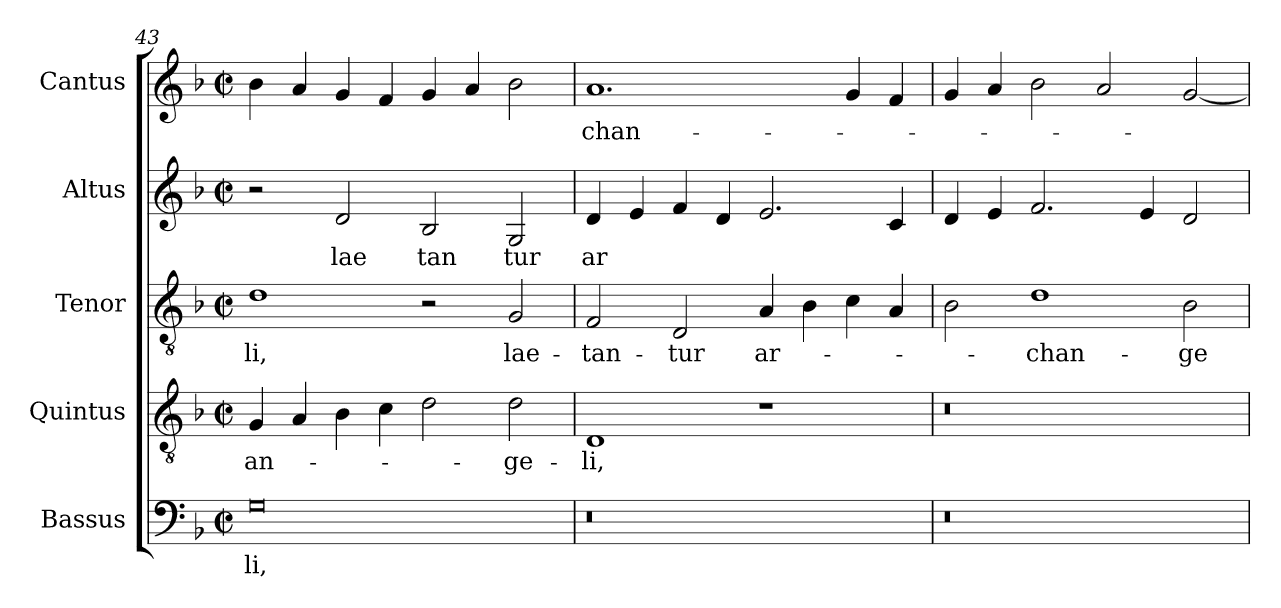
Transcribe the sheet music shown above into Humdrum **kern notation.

**kern	**text	**kern	**text	**kern	**text	**kern	**text	**kern	**text
*part5	*part5	*part4	*part4	*part3	*part3	*part2	*part2	*part1	*part1
*staff5	*staff5	*staff4	*staff4	*staff3	*staff3	*staff2	*staff2	*staff1	*staff1
*I"Bassus	*	*I"Quintus	*	*I"Tenor	*	*I"Altus	*	*I"Cantus	*
*clefF4	*	*clefGv2	*	*clefGv2	*	*clefG2	*	*clefG2	*
*k[b-]	*	*k[b-]	*	*k[b-]	*	*k[b-]	*	*k[b-]	*
*F:	*	*F:	*	*F:	*	*F:	*	*F:	*
*M2/2	*	*M2/2	*	*M2/2	*	*M2/2	*	*M2/2	*
*met(c|)	*	*met(c|)	*	*met(c|)	*	*met(c|)	*	*met(c|)	*
=43	=43	=43	=43	=43	=43	=43	=43	=43	=43
!	!LO:LY:b:cj	!	!LO:LY:b	!	!LO:LY:b:cj	!	!	!	!
0G	li,	4G/	an-	1d	-li,	2r	.	4b-\	.
.	.	4A/	.	.	.	.	.	4a/	.
!	!	!	!	!	!	!	!LO:LY:b:cj	!	!
.	.	4B-\	.	.	.	2d/	lae	4g/	.
.	.	4c\	.	.	.	.	.	4f/	.
!	!	!	!	!	!	!	!LO:LY:b:cj	!	!
.	.	2d\	.	2r	.	2B-/	tan	4g/	.
.	.	.	.	.	.	.	.	4a/	.
!	!	!	!LO:LY:b:cj	!	!LO:LY:b:cj	!	!LO:LY:b:cj	!	!
.	.	2d\	-ge-	2G/	lae-	2G/	tur	2b-\	.
=44	=44	=44	=44	=44	=44	=44	=44	=44	=44
!	!	!	!LO:LY:b:cj	!	!LO:LY:b:cj	!	!LO:LY:b:cj	!	!LO:LY:b
0r	.	1D	-li,	2F/	-tan-	4d/	ar	1.a	-chan-
.	.	.	.	.	.	4e/	.	.	.
!	!	!	!	!	!LO:LY:b:cj	!	!	!	!
.	.	.	.	2D/	-tur	4f/	.	.	.
.	.	.	.	.	.	4d/	.	.	.
!	!	!	!	!	!LO:LY:b:cj	!	!	!	!
.	.	1r	.	4A/	ar-	2.e/	.	.	.
.	.	.	.	4B-\	.	.	.	.	.
.	.	.	.	4c\	.	.	.	4g/	.
.	.	.	.	4A/	.	4c/	.	4f/	.
=45	=45	=45	=45	=45	=45	=45	=45	=45	=45
0r	.	0r	.	2B-\	.	4d/	.	4g/	.
.	.	.	.	.	.	4e/	.	4a/	.
!	!	!	!	!	!LO:LY:b:cj	!	!	!	!
.	.	.	.	1d	-chan-	2.f/	.	2b-\	.
.	.	.	.	.	.	.	.	2a/	.
.	.	.	.	.	.	4e/	.	.	.
!	!	!	!	!	!LO:LY:b:cj	!	!	!	!
.	.	.	.	2B-\	-ge-	2d/	.	[>2g/	.
=	=	=	=	=	=	=	=	=	=
*-	*-	*-	*-	*-	*-	*-	*-	*-	*-
